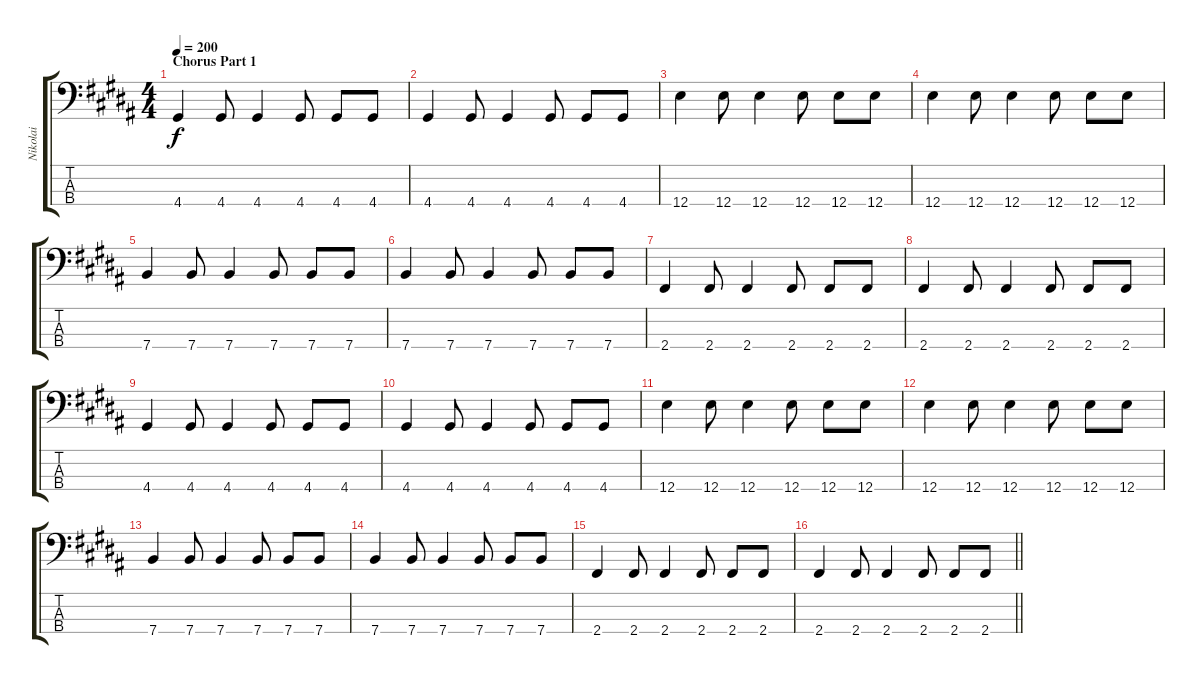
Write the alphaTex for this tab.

\track ("Nikolai" "Nikolai") {instrument electricbassfinger}
\staff {score tabs}
\tuning (G2 D2 A1 E1) {hide}
\ts (4 4)
\section ("" "Chorus Part 1")
\tempo 200
\clef f4
\ks b
4.4.4{dy f} 4.4.8 4.4.4 4.4.8 4.4.8 4.4.8 |
4.4.4 4.4.8 4.4.4 4.4.8 4.4.8 4.4.8 |
12.4.4 12.4.8 12.4.4 12.4.8 12.4.8 12.4.8 |
12.4.4 12.4.8 12.4.4 12.4.8 12.4.8 12.4.8 |
7.4.4 7.4.8 7.4.4 7.4.8 7.4.8 7.4.8 |
7.4.4 7.4.8 7.4.4 7.4.8 7.4.8 7.4.8 |
2.4.4 2.4.8 2.4.4 2.4.8 2.4.8 2.4.8 |
2.4.4 2.4.8 2.4.4 2.4.8 2.4.8 2.4.8 |
4.4.4 4.4.8 4.4.4 4.4.8 4.4.8 4.4.8 |
4.4.4 4.4.8 4.4.4 4.4.8 4.4.8 4.4.8 |
12.4.4 12.4.8 12.4.4 12.4.8 12.4.8 12.4.8 |
12.4.4 12.4.8 12.4.4 12.4.8 12.4.8 12.4.8 |
7.4.4 7.4.8 7.4.4 7.4.8 7.4.8 7.4.8 |
7.4.4 7.4.8 7.4.4 7.4.8 7.4.8 7.4.8 |
2.4.4 2.4.8 2.4.4 2.4.8 2.4.8 2.4.8 |
\barLineRight lightlight
2.4.4 2.4.8 2.4.4 2.4.8 2.4.8 2.4.8
